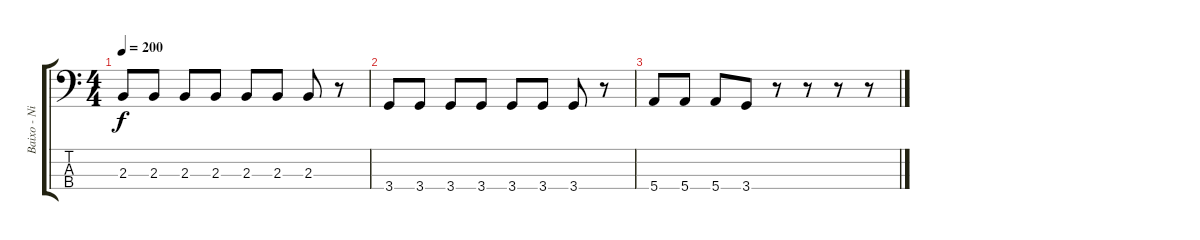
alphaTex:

\track ("Baixo - Nikola" "Baixo - Ni") {instrument electricbasspick}
\staff {score tabs}
\tuning (G2 D2 A1 E1) {hide}
\ts (4 4)
\tempo 200
\clef f4
\ks c
2.3.8{dy f} 2.3.8 2.3.8 2.3.8 2.3.8 2.3.8 2.3.8 r.8 |
3.4.8 3.4.8 3.4.8 3.4.8 3.4.8 3.4.8 3.4.8 r.8 |
5.4.8 5.4.8 5.4.8 3.4.8 r.8 r.8 r.8 r.8
